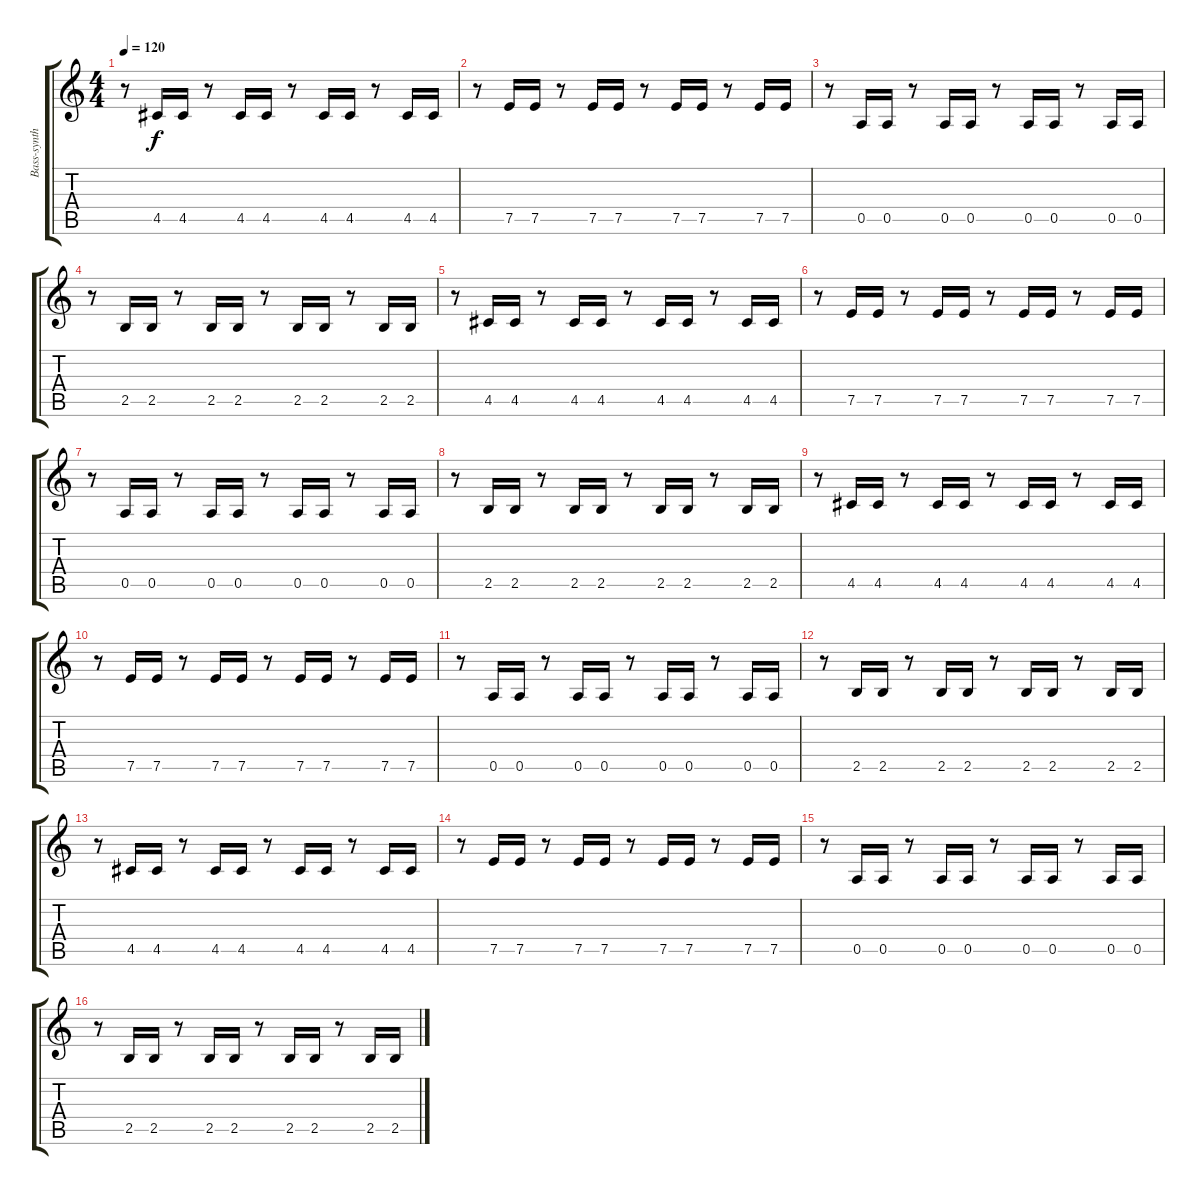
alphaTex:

\track ("Bass-synth" "Bass-synth") {instrument fretlessbass}
\staff {score tabs}
\tuning (E4 B3 G3 D3 A2 E2) {hide}
\ts (4 4)
\tempo 120
\clef g2
\ks c
r.8{dy f} 4.5.16 4.5.16 r.8 4.5.16 4.5.16 r.8 4.5.16 4.5.16 r.8 4.5.16 4.5.16 |
r.8 7.5.16 7.5.16 r.8 7.5.16 7.5.16 r.8 7.5.16 7.5.16 r.8 7.5.16 7.5.16 |
r.8 0.5.16 0.5.16 r.8 0.5.16 0.5.16 r.8 0.5.16 0.5.16 r.8 0.5.16 0.5.16 |
r.8 2.5.16 2.5.16 r.8 2.5.16 2.5.16 r.8 2.5.16 2.5.16 r.8 2.5.16 2.5.16 |
r.8 4.5.16 4.5.16 r.8 4.5.16 4.5.16 r.8 4.5.16 4.5.16 r.8 4.5.16 4.5.16 |
r.8 7.5.16 7.5.16 r.8 7.5.16 7.5.16 r.8 7.5.16 7.5.16 r.8 7.5.16 7.5.16 |
r.8 0.5.16 0.5.16 r.8 0.5.16 0.5.16 r.8 0.5.16 0.5.16 r.8 0.5.16 0.5.16 |
r.8 2.5.16 2.5.16 r.8 2.5.16 2.5.16 r.8 2.5.16 2.5.16 r.8 2.5.16 2.5.16 |
r.8 4.5.16 4.5.16 r.8 4.5.16 4.5.16 r.8 4.5.16 4.5.16 r.8 4.5.16 4.5.16 |
r.8 7.5.16 7.5.16 r.8 7.5.16 7.5.16 r.8 7.5.16 7.5.16 r.8 7.5.16 7.5.16 |
r.8 0.5.16 0.5.16 r.8 0.5.16 0.5.16 r.8 0.5.16 0.5.16 r.8 0.5.16 0.5.16 |
r.8 2.5.16 2.5.16 r.8 2.5.16 2.5.16 r.8 2.5.16 2.5.16 r.8 2.5.16 2.5.16 |
r.8 4.5.16 4.5.16 r.8 4.5.16 4.5.16 r.8 4.5.16 4.5.16 r.8 4.5.16 4.5.16 |
r.8 7.5.16 7.5.16 r.8 7.5.16 7.5.16 r.8 7.5.16 7.5.16 r.8 7.5.16 7.5.16 |
r.8 0.5.16 0.5.16 r.8 0.5.16 0.5.16 r.8 0.5.16 0.5.16 r.8 0.5.16 0.5.16 |
r.8 2.5.16 2.5.16 r.8 2.5.16 2.5.16 r.8 2.5.16 2.5.16 r.8 2.5.16 2.5.16
